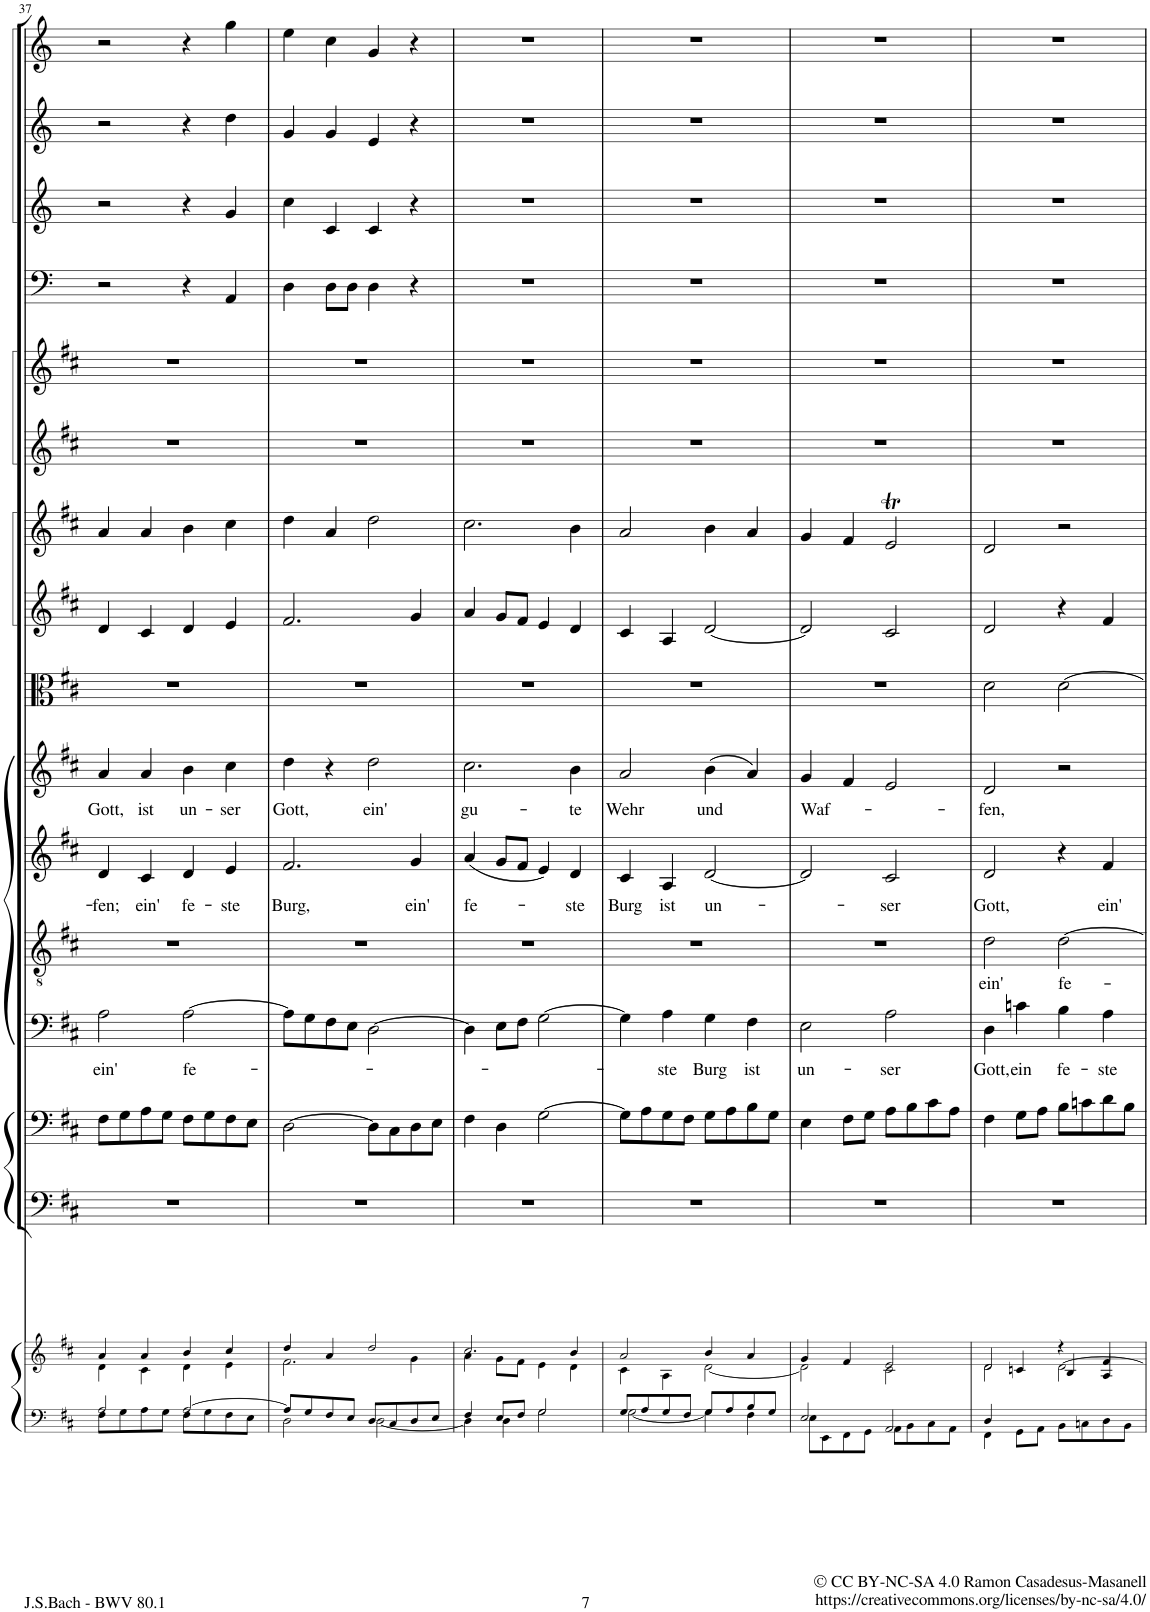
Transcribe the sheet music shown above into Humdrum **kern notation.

**kern	**kern	**kern	**kern	**kern	**text	**kern	**text	**kern	**text	**kern	**text	**kern	**kern	**kern	**kern	**kern	**kern	**kern	**kern	**kern
*part16	*part16	*part15	*part14	*part13	*part13	*part12	*part12	*part11	*part11	*part10	*part10	*part9	*part8	*part7	*part6	*part5	*part4	*part3	*part2	*part1
*staff17	*staff16	*staff15	*staff14	*staff13	*staff13	*staff12	*staff12	*staff11	*staff11	*staff10	*staff10	*staff9	*staff8	*staff7	*staff6	*staff5	*staff4	*staff3	*staff2	*staff1
*I"Piano reduction	*	*I"Violone	*I"Violoncello	*I"Basso	*	*I"Tenore	*	*I"Alto	*	*I"Soprano	*	*I"Viola	*I"Violino II	*I"Violino I	*I"Oboe II	*I"Oboe I	*I"Timpani	*I"Tromba III (D)	*I"Tromba II (D)	*I"Tromba I (D)
*I'Pno	*	*	*	*	*	*	*	*	*	*	*	*	*	*	*I'Ob	*I'Ob	*I'Timp	*	*	*
!!LO:PB:g=z
*clefF4	*clefG2	*clefF4	*clefF4	*clefF4	*	*clefGv2	*	*clefG2	*	*clefG2	*	*clefC3	*clefG2	*clefG2	*clefG2	*clefG2	*clefF4	*clefG2	*clefG2	*clefG2
*	*	*Trd7c12	*	*	*	*	*	*	*	*	*	*	*	*	*	*	*	*Trd-1c-2	*Trd-1c-2	*Trd-1c-2
*k[f#c#]	*k[f#c#]	*k[f#c#]	*k[f#c#]	*k[f#c#]	*	*k[f#c#]	*	*k[f#c#]	*	*k[f#c#]	*	*k[f#c#]	*k[f#c#]	*k[f#c#]	*k[f#c#]	*k[f#c#]	*k[]	*k[]	*k[]	*k[]
*M4/4	*M4/4	*M4/4	*M4/4	*M4/4	*	*M4/4	*	*M4/4	*	*M4/4	*	*M4/4	*M4/4	*M4/4	*M4/4	*M4/4	*M4/4	*M4/4	*M4/4	*M4/4
*met(c)	*met(c)	*met(c)	*met(c)	*met(c)	*	*met(c)	*	*met(c)	*	*met(c)	*	*met(c)	*met(c)	*met(c)	*met(c)	*met(c)	*met(c)	*met(c)	*met(c)	*met(c)
=37	=37	=37	=37	=37	=37	=37	=37	=37	=37	=37	=37	=37	=37	=37	=37	=37	=37	=37	=37	=37
*^	*^	*	*	*	*	*	*	*	*	*	*	*	*	*	*	*	*	*	*	*
!	!	!	!	!	!	!	!LO:LY:b	!	!	!	!LO:LY:b	!	!LO:LY:b	!	!	!	!	!	!	!	!	!
2A/	8F#\L	4a/	4d\	1r	8F#\L	2A\	ein'	1r	.	4d/	-fen;	4a/	Gott,	1r	4d/	4a/	1r	1r	2r	2r	2r	2r
.	8G\	.	.	.	8G\	.	.	.	.	.	.	.	.	.	.	.	.	.	.	.	.	.
!	!	!	!	!	!	!	!	!	!	!	!LO:LY:b	!	!LO:LY:b	!	!	!	!	!	!	!	!	!
.	8A\	4a/	4c#\	.	8A\	.	.	.	.	4c#/	ein'	4a/	ist	.	4c#/	4a/	.	.	.	.	.	.
.	8G\J	.	.	.	8G\J	.	.	.	.	.	.	.	.	.	.	.	.	.	.	.	.	.
!	!	!	!	!	!	!	!LO:LY:b	!	!	!	!LO:LY:b	!	!LO:LY:b	!	!	!	!	!	!	!	!	!
[2A/	8F#\L	4b/	4d\	.	8F#\L	[2A\	fe-	.	.	4d/	fe-	4b\	un-	.	4d/	4b\	.	.	4r	4r	4r	4r
.	8G\	.	.	.	8G\	.	.	.	.	.	.	.	.	.	.	.	.	.	.	.	.	.
!	!	!	!	!	!	!	!	!	!	!	!LO:LY:b	!	!LO:LY:b	!	!	!	!	!	!	!	!	!
.	8F#\	4cc#/	4e\	.	8F#\	.	.	.	.	4e/	ste	4cc#\	ser	.	4e/	4cc#\	.	.	4AA/	4g/	4dd\	4gg\
.	8E\J	.	.	.	8E\J	.	.	.	.	.	.	.	.	.	.	.	.	.	.	.	.	.
=38	=38	=38	=38	=38	=38	=38	=38	=38	=38	=38	=38	=38	=38	=38	=38	=38	=38	=38	=38	=38	=38	=38
!	!	!	!	!	!	!	!	!	!	!	!LO:LY:b	!	!LO:LY:b	!	!	!	!	!	!	!	!	!
8A/L]	2D\	4dd/	2.f#\	1r	[2D\	8A\L]	.	1r	.	2.f#/	Burg,	4dd\	Gott,	1r	2.f#/	4dd\	1r	1r	4D\	4cc\	4g/	4ee\
8G/	.	.	.	.	.	8G\	.	.	.	.	.	.	.	.	.	.	.	.	.	.	.	.
8F#/	.	4a/	.	.	.	8F#\	.	.	.	.	.	4r	.	.	.	4a/	.	.	8D\L	4c/	4g/	4cc\
8E/J	.	.	.	.	.	8E\J	.	.	.	.	.	.	.	.	.	.	.	.	8D\J	.	.	.
!	!	!	!	!	!	!	!	!	!	!	!	!	!LO:LY:b	!	!	!	!	!	!	!	!	!
8D/L	[2D\	2dd/	.	.	8D\L]	[2D\	.	.	.	.	.	2dd\	ein'	.	.	2dd\	.	.	4D\	4c/	4e/	4g/
8C#/	.	.	.	.	8C#\	.	.	.	.	.	.	.	.	.	.	.	.	.	.	.	.	.
!	!	!	!	!	!	!	!	!	!	!	!LO:LY:b	!	!	!	!	!	!	!	!	!	!	!
8D/	.	.	4g\	.	8D\	.	.	.	.	4g/	ein'	.	.	.	4g/	.	.	.	4r	4r	4r	4r
8E/J	.	.	.	.	8E\J	.	.	.	.	.	.	.	.	.	.	.	.	.	.	.	.	.
=39	=39	=39	=39	=39	=39	=39	=39	=39	=39	=39	=39	=39	=39	=39	=39	=39	=39	=39	=39	=39	=39	=39
!	!	!	!	!	!	!	!	!	!	!	!LO:LY:b	!	!LO:LY:b	!	!	!	!	!	!	!	!	!
4F#/	4D\]	2.cc#/	4a\	1r	4F#\	4D\]	.	1r	.	(4a/	fe-	2.cc#\	gu-	1r	4a/	2.cc#\	1r	1r	1r	1r	1r	1r
8E/L	4D\	.	8g\L	.	4D\	8E\L	.	.	.	8g/L	.	.	.	.	8g/L	.	.	.	.	.	.	.
8F#/J	.	.	8f#\J	.	.	8F#\J	.	.	.	8f#/J	.	.	.	.	8f#/J	.	.	.	.	.	.	.
2G/	2G\	.	4e\	.	[2G\	[2G\	.	.	.	4e/)	.	.	.	.	4e/	.	.	.	.	.	.	.
!	!	!	!	!	!	!	!	!	!	!	!LO:LY:b	!	!LO:LY:b	!	!	!	!	!	!	!	!	!
.	.	4b/	4d\	.	.	.	.	.	.	4d/	-ste	4b\	te	.	4d/	4b\	.	.	.	.	.	.
=40	=40	=40	=40	=40	=40	=40	=40	=40	=40	=40	=40	=40	=40	=40	=40	=40	=40	=40	=40	=40	=40	=40
!	!	!	!	!	!	!	!	!	!	!	!LO:LY:b	!	!LO:LY:b	!	!	!	!	!	!	!	!	!
8G/L	[2G\	2a/	4c#\	1r	8G\L]	4G\]	.	1r	.	4c#/	Burg	2a/	Wehr	1r	4c#/	2a/	1r	1r	1r	1r	1r	1r
8A/	.	.	.	.	8A\	.	.	.	.	.	.	.	.	.	.	.	.	.	.	.	.	.
!	!	!	!	!	!	!	!LO:LY:b	!	!	!	!LO:LY:b	!	!	!	!	!	!	!	!	!	!	!
8G/	.	.	4A\	.	8G\	4A\	-ste	.	.	4A/	ist	.	.	.	4A/	.	.	.	.	.	.	.
8F#/J	.	.	.	.	8F#\J	.	.	.	.	.	.	.	.	.	.	.	.	.	.	.	.	.
!	!	!	!	!	!	!	!LO:LY:b	!	!	!	!LO:LY:b	!	!LO:LY:b	!	!	!	!	!	!	!	!	!
8G/L	4G\]	4b/	[2d\	.	8G\L	4G\	Burg	.	.	[2d/	un-	(4b\	und	.	[2d/	4b\	.	.	.	.	.	.
8A/	.	.	.	.	8A\	.	.	.	.	.	.	.	.	.	.	.	.	.	.	.	.	.
!	!	!	!	!	!	!	!LO:LY:b	!	!	!	!	!	!	!	!	!	!	!	!	!	!	!
8B/	4F#\	4a/	.	.	8B\	4F#\	ist	.	.	.	.	4a/)	.	.	.	4a/	.	.	.	.	.	.
8G/J	.	.	.	.	8G\J	.	.	.	.	.	.	.	.	.	.	.	.	.	.	.	.	.
=41	=41	=41	=41	=41	=41	=41	=41	=41	=41	=41	=41	=41	=41	=41	=41	=41	=41	=41	=41	=41	=41	=41
!	!	!	!	!	!	!	!LO:LY:b	!	!	!	!	!	!LO:LY:b	!	!	!	!	!	!	!	!	!
2E/	8E\L	4g/	2d\]	1r	4E\	2E\	un-	1r	.	2d/]	.	4g/	Waf-	1r	2d/]	4g/	1r	1r	1r	1r	1r	1r
.	8EE\	.	.	.	.	.	.	.	.	.	.	.	.	.	.	.	.	.	.	.	.	.
.	8FF#\	4f#/	.	.	8F#\L	.	.	.	.	.	.	4f#/	.	.	.	4f#/	.	.	.	.	.	.
.	8GG\J	.	.	.	8G\J	.	.	.	.	.	.	.	.	.	.	.	.	.	.	.	.	.
!	!	!	!	!	!	!	!LO:LY:b	!	!	!	!LO:LY:b	!	!	!	!	!	!	!	!	!	!	!
2AA/	8AA\L	2e/	2c#\	.	8A\L	2A\	ser	.	.	2c#/	-ser	2e/	.	.	2c#/	2eT/	.	.	.	.	.	.
.	8BB\	.	.	.	8B\	.	.	.	.	.	.	.	.	.	.	.	.	.	.	.	.	.
.	8C#\	.	.	.	8c#\	.	.	.	.	.	.	.	.	.	.	.	.	.	.	.	.	.
.	8AA\J	.	.	.	8A\J	.	.	.	.	.	.	.	.	.	.	.	.	.	.	.	.	.
=42	=42	=42	=42	=42	=42	=42	=42	=42	=42	=42	=42	=42	=42	=42	=42	=42	=42	=42	=42	=42	=42	=42
*	*	*	*^	*	*	*	*	*	*	*	*	*	*	*	*	*	*	*	*	*	*	*
!	!	!	!	!	!	!	!	!LO:LY:b	!	!LO:LY:b	!	!LO:LY:b	!	!LO:LY:b	!	!	!	!	!	!	!	!	!
4D/	4FF#\	2d/	2d\	4ryy	1r	4F#\	4D\	Gott,	2d\	ein'	2d/	Gott,	2d/	-fen,	2d\	2d/	2d/	1r	1r	1r	1r	1r	1r
!	!	!	!	!	!	!	!	!LO:LY:b	!	!	!	!	!	!	!	!	!	!	!	!	!	!	!
2.ryy	8GG\L	.	.	4cn/	.	8G\L	4cn\	ein	.	.	.	.	.	.	.	.	.	.	.	.	.	.	.
.	8AA\J	.	.	.	.	8A\J	.	.	.	.	.	.	.	.	.	.	.	.	.	.	.	.	.
!	!	!	!	!	!	!	!	!LO:LY:b	!	!LO:LY:b	!	!	!	!	!	!	!	!	!	!	!	!	!
.	8BB\L	4r	[>2d\	4B/	.	8B\L	4B\	fe-	[2d\	fe-	4r	.	2r	.	[2d\	4r	2r	.	.	.	.	.	.
.	8Cn\	.	.	.	.	8cn\	.	.	.	.	.	.	.	.	.	.	.	.	.	.	.	.	.
!	!	!	!	!	!	!	!	!LO:LY:b	!	!	!	!LO:LY:b	!	!	!	!	!	!	!	!	!	!	!
.	8D\	4f#/	.	4A/	.	8d\	4A\	ste	.	.	4f#/	ein'	.	.	.	4f#/	.	.	.	.	.	.	.
.	8BB\J	.	.	.	.	8B\J	.	.	.	.	.	.	.	.	.	.	.	.	.	.	.	.	.
*v	*v	*	*	*	*	*	*	*	*	*	*	*	*	*	*	*	*	*	*	*	*	*	*
*	*v	*v	*v	*	*	*	*	*	*	*	*	*	*	*	*	*	*	*	*	*	*	*
=	=	=	=	=	=	=	=	=	=	=	=	=	=	=	=	=	=	=	=	=
*-	*-	*-	*-	*-	*-	*-	*-	*-	*-	*-	*-	*-	*-	*-	*-	*-	*-	*-	*-	*-
